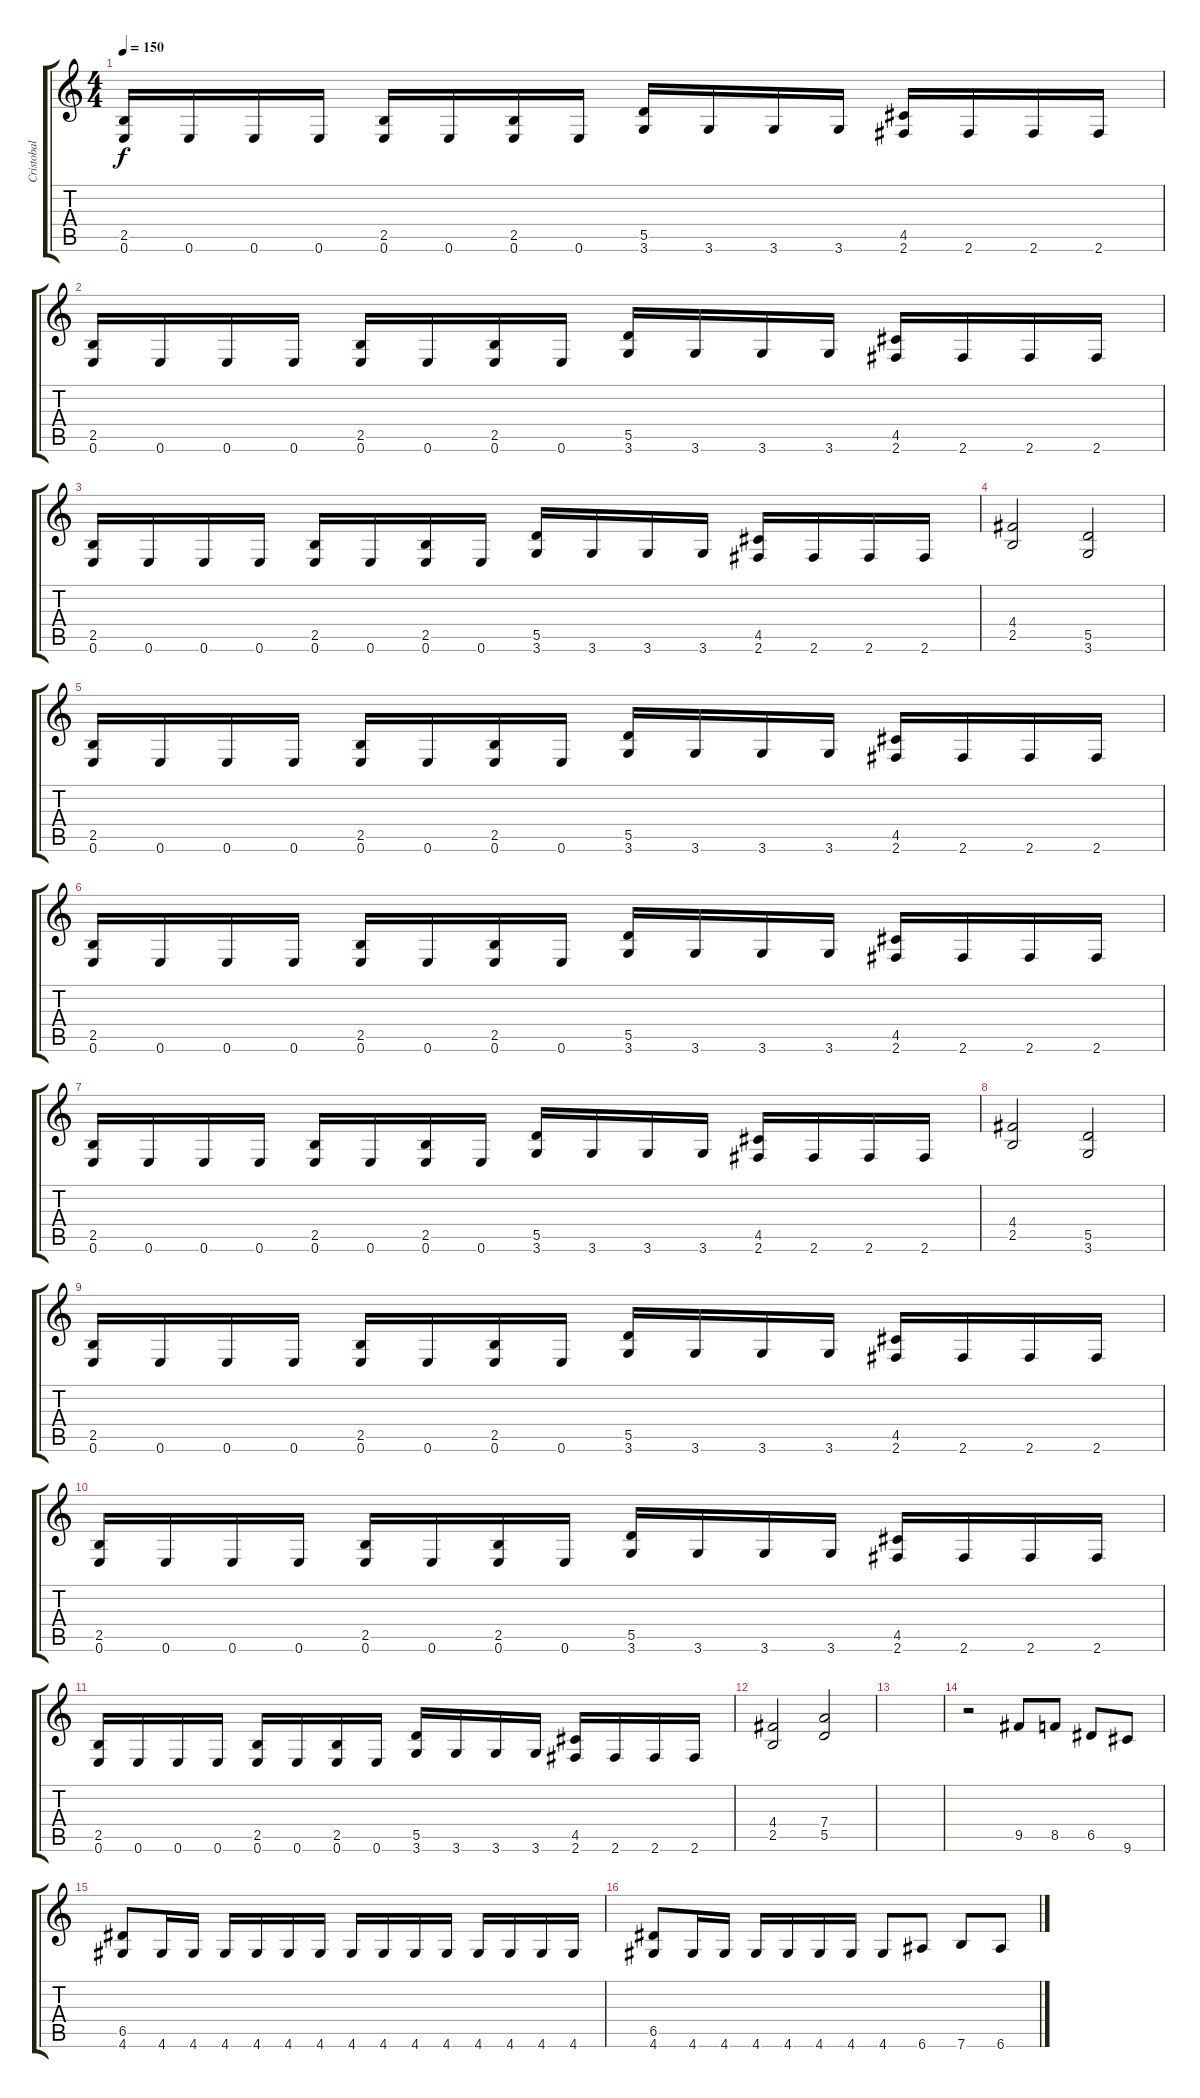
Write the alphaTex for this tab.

\track ("Cristobal" "Cristobal") {instrument distortionguitar}
\staff {score tabs}
\tuning (E4 B3 G3 D3 A2 E2) {hide}
\ts (4 4)
\tempo 150
\clef g2
\ks c
(2.5 0.6).16{dy f} 0.6.16 0.6.16 0.6.16 (2.5 0.6).16 0.6.16 (2.5 0.6).16 0.6.16 (5.5 3.6).16 3.6.16 3.6.16 3.6.16 (4.5 2.6).16 2.6.16 2.6.16 2.6.16 |
(2.5 0.6).16 0.6.16 0.6.16 0.6.16 (2.5 0.6).16 0.6.16 (2.5 0.6).16 0.6.16 (5.5 3.6).16 3.6.16 3.6.16 3.6.16 (4.5 2.6).16 2.6.16 2.6.16 2.6.16 |
(2.5 0.6).16 0.6.16 0.6.16 0.6.16 (2.5 0.6).16 0.6.16 (2.5 0.6).16 0.6.16 (5.5 3.6).16 3.6.16 3.6.16 3.6.16 (4.5 2.6).16 2.6.16 2.6.16 2.6.16 |
(4.4 2.5).2 (5.5 3.6).2 |
(2.5 0.6).16 0.6.16 0.6.16 0.6.16 (2.5 0.6).16 0.6.16 (2.5 0.6).16 0.6.16 (5.5 3.6).16 3.6.16 3.6.16 3.6.16 (4.5 2.6).16 2.6.16 2.6.16 2.6.16 |
(2.5 0.6).16 0.6.16 0.6.16 0.6.16 (2.5 0.6).16 0.6.16 (2.5 0.6).16 0.6.16 (5.5 3.6).16 3.6.16 3.6.16 3.6.16 (4.5 2.6).16 2.6.16 2.6.16 2.6.16 |
(2.5 0.6).16 0.6.16 0.6.16 0.6.16 (2.5 0.6).16 0.6.16 (2.5 0.6).16 0.6.16 (5.5 3.6).16 3.6.16 3.6.16 3.6.16 (4.5 2.6).16 2.6.16 2.6.16 2.6.16 |
(4.4 2.5).2 (5.5 3.6).2 |
(2.5 0.6).16 0.6.16 0.6.16 0.6.16 (2.5 0.6).16 0.6.16 (2.5 0.6).16 0.6.16 (5.5 3.6).16 3.6.16 3.6.16 3.6.16 (4.5 2.6).16 2.6.16 2.6.16 2.6.16 |
(2.5 0.6).16 0.6.16 0.6.16 0.6.16 (2.5 0.6).16 0.6.16 (2.5 0.6).16 0.6.16 (5.5 3.6).16 3.6.16 3.6.16 3.6.16 (4.5 2.6).16 2.6.16 2.6.16 2.6.16 |
(2.5 0.6).16 0.6.16 0.6.16 0.6.16 (2.5 0.6).16 0.6.16 (2.5 0.6).16 0.6.16 (5.5 3.6).16 3.6.16 3.6.16 3.6.16 (4.5 2.6).16 2.6.16 2.6.16 2.6.16 |
(4.4 2.5).2 (7.4 5.5).2 |
|
r.2 9.5.8 8.5.8 6.5.8 9.6.8 |
(6.5 4.6).8 4.6.16 4.6.16 4.6.16 4.6.16 4.6.16 4.6.16 4.6.16 4.6.16 4.6.16 4.6.16 4.6.16 4.6.16 4.6.16 4.6.16 |
(6.5 4.6).8 4.6.16 4.6.16 4.6.16 4.6.16 4.6.16 4.6.16 4.6.8 6.6.8 7.6.8 6.6.8
